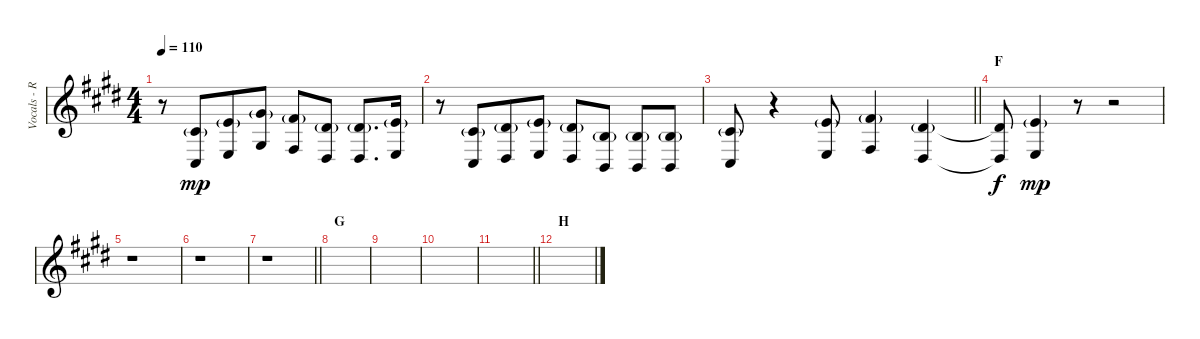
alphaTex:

\track ("Vocals - Ruki" "Vocals - R") {instrument lead6voice}
\staff {score}
\tuning (E4 B3 G3 D3 A2 E2) {hide}
\ts (4 4)
\tempo 110
\clef g2
\ks e
r.8{dy mp} (2.2{g} 4.5).8{beam merge} (0.1{g} 2.4).8 (4.1{g} 1.3).8 (2.1{g} 4.4).8 (4.2{g} 1.4).8 (4.2{g} 1.4).8{d} (0.1{g} 2.4).16 |
r.8 (2.2{g} 4.5).8{beam merge} (4.2{g} 1.4).8 (0.1{g} 2.4).8 (4.2{g} 1.4).8 (0.2{g} 2.5).8 (0.2{g} 2.5).8 (0.2{g} 2.5).8 |
\barLineRight lightlight
(2.2{g} 4.5).8 r.4 (0.1{g} 2.4).8 (2.1{g} 4.4).4 (4.2{g} 1.4).4 |
\section ("" "F")
(4.2{t} 1.4{t}).8{dy f} (0.1{g} 2.4).4{dy mp} r.8 r.2 |
r.1 |
r.1 |
\barLineRight lightlight
r.1 |
\section ("" "G")
|
|
|
\barLineRight lightlight
|
\section ("" "H")
